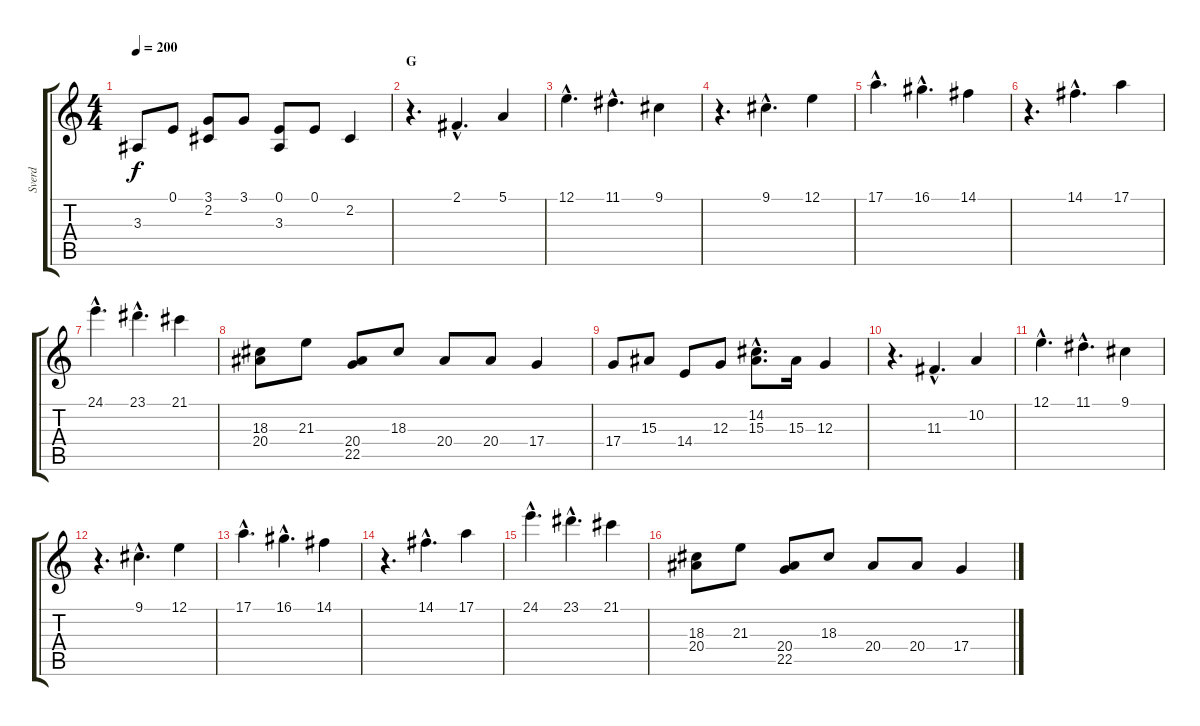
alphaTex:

\track ("Sverd" "Sverd") {instrument stringensemble1}
\staff {score tabs}
\tuning (E4 B3 G3 D3 A2 E2) {hide}
\ts (4 4)
\tempo 200
\clef g2
\ks c
3.3.8{dy f} 0.1.8 (3.1 2.2).8 3.1.8 (0.1 3.3).8 0.1.8 2.2.4 |
\section ("" "G")
r.4{d} 2.1{hac}.4{d} 5.1.4 |
12.1{hac}.4{d} 11.1{hac}.4{d} 9.1.4 |
r.4{d} 9.1{hac}.4{d} 12.1.4 |
17.1{hac}.4{d} 16.1{hac}.4{d} 14.1.4 |
r.4{d} 14.1{hac}.4{d} 17.1.4 |
24.1{hac}.4{d} 23.1{hac}.4{d} 21.1.4 |
(18.3 20.4).8 21.3.8 (20.4 22.5).8 18.3.8 20.4.8 20.4.8 17.4.4 |
17.4.8 15.3.8 14.4.8 12.3.8 (14.2{hac} 15.3{hac}).8{d} 15.3.16 12.3.4 |
r.4{d} 11.3{hac}.4{d} 10.2.4 |
12.1{hac}.4{d} 11.1{hac}.4{d} 9.1.4 |
r.4{d} 9.1{hac}.4{d} 12.1.4 |
17.1{hac}.4{d} 16.1{hac}.4{d} 14.1.4 |
r.4{d} 14.1{hac}.4{d} 17.1.4 |
24.1{hac}.4{d} 23.1{hac}.4{d} 21.1.4 |
(18.3 20.4).8 21.3.8 (20.4 22.5).8 18.3.8 20.4.8 20.4.8 17.4.4
